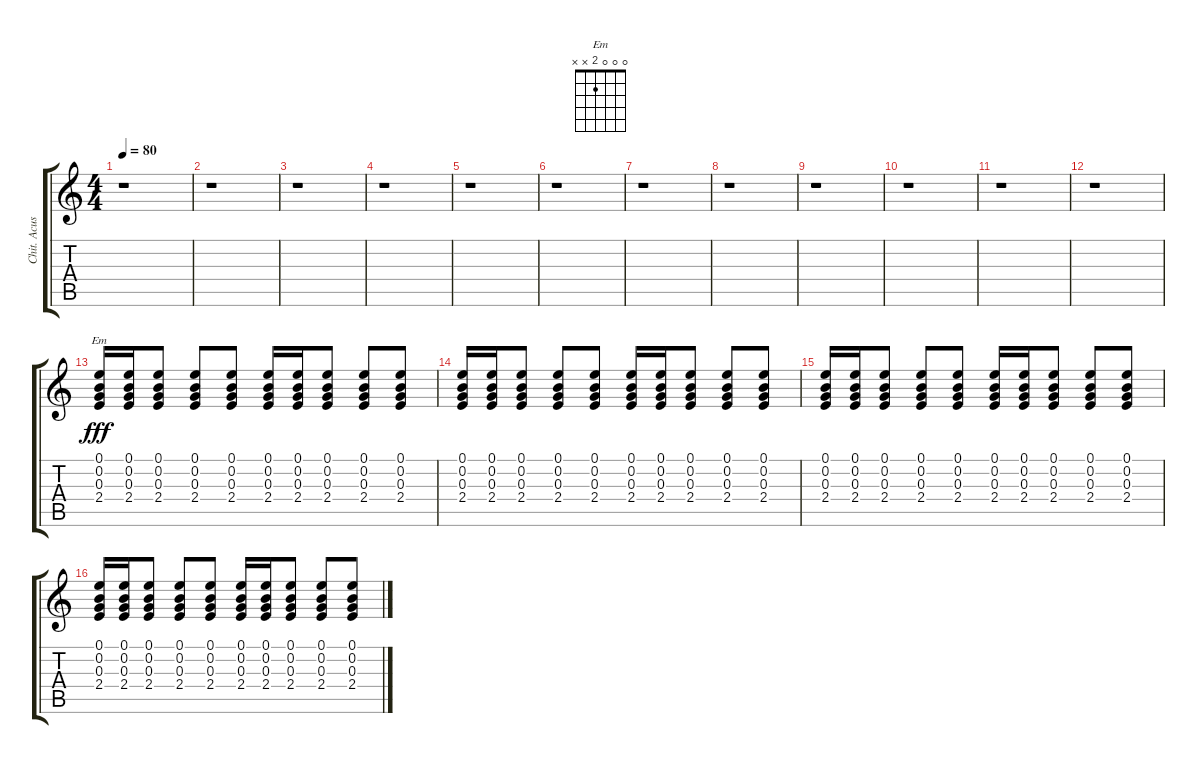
\track ("Chit. Acustica" "Chit. Acus") {instrument acousticguitarsteel}
\staff {score tabs}
\tuning (E4 B3 G3 D3 A2 E2) {hide}
\chord ("Em" 0 0 0 2 x x)
\ts (4 4)
\tempo 80
\clef g2
\ks c
r.1{dy fff} |
r.1 |
r.1 |
r.1 |
r.1 |
r.1 |
r.1 |
r.1 |
r.1 |
r.1 |
r.1 |
r.1 |
(0.1 0.2 0.3 2.4).16{ch "Em"} (0.1 0.2 0.3 2.4).16 (0.1 0.2 0.3 2.4).8 (0.1 0.2 0.3 2.4).8 (0.1 0.2 0.3 2.4).8 (0.1 0.2 0.3 2.4).16 (0.1 0.2 0.3 2.4).16 (0.1 0.2 0.3 2.4).8 (0.1 0.2 0.3 2.4).8 (0.1 0.2 0.3 2.4).8 |
(0.1 0.2 0.3 2.4).16 (0.1 0.2 0.3 2.4).16 (0.1 0.2 0.3 2.4).8 (0.1 0.2 0.3 2.4).8 (0.1 0.2 0.3 2.4).8 (0.1 0.2 0.3 2.4).16 (0.1 0.2 0.3 2.4).16 (0.1 0.2 0.3 2.4).8 (0.1 0.2 0.3 2.4).8 (0.1 0.2 0.3 2.4).8 |
(0.1 0.2 0.3 2.4).16 (0.1 0.2 0.3 2.4).16 (0.1 0.2 0.3 2.4).8 (0.1 0.2 0.3 2.4).8 (0.1 0.2 0.3 2.4).8 (0.1 0.2 0.3 2.4).16 (0.1 0.2 0.3 2.4).16 (0.1 0.2 0.3 2.4).8 (0.1 0.2 0.3 2.4).8 (0.1 0.2 0.3 2.4).8 |
(0.1 0.2 0.3 2.4).16 (0.1 0.2 0.3 2.4).16 (0.1 0.2 0.3 2.4).8 (0.1 0.2 0.3 2.4).8 (0.1 0.2 0.3 2.4).8 (0.1 0.2 0.3 2.4).16 (0.1 0.2 0.3 2.4).16 (0.1 0.2 0.3 2.4).8 (0.1 0.2 0.3 2.4).8 (0.1 0.2 0.3 2.4).8
